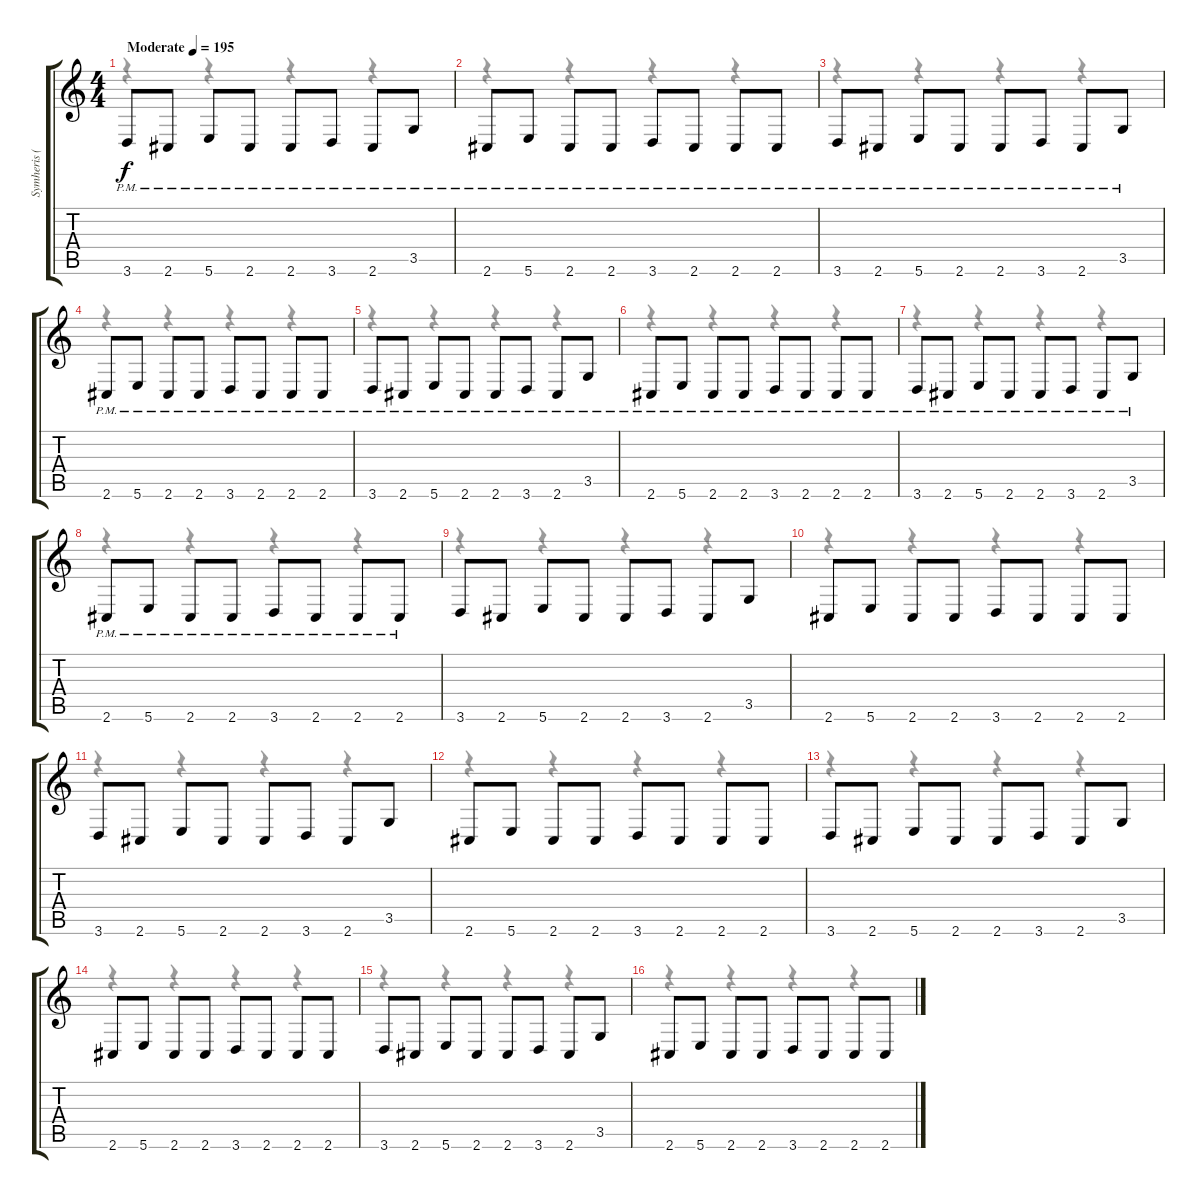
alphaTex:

\track ("Symheris (Lead)" "Symheris (") {instrument distortionguitar}
\staff {score tabs}
\tuning (B3 Gb3 D3 A2 E2 B1) {hide}
\voice
\ts (4 4)
\tempo (195 "Moderate")
\clef g2
\ks c
3.6{pm}.8{dy f instrument distortionguitar} 2.6{pm}.8 5.6{pm}.8 2.6{pm}.8 2.6{pm}.8 3.6{pm}.8 2.6{pm}.8 3.5{pm}.8 |
2.6{pm}.8 5.6{pm}.8 2.6{pm}.8 2.6{pm}.8 3.6{pm}.8 2.6{pm}.8 2.6{pm}.8 2.6{pm}.8 |
3.6{pm}.8 2.6{pm}.8 5.6{pm}.8 2.6{pm}.8 2.6{pm}.8 3.6{pm}.8 2.6{pm}.8 3.5{pm}.8 |
2.6{pm}.8 5.6{pm}.8 2.6{pm}.8 2.6{pm}.8 3.6{pm}.8 2.6{pm}.8 2.6{pm}.8 2.6{pm}.8 |
3.6{pm}.8 2.6{pm}.8 5.6{pm}.8 2.6{pm}.8 2.6{pm}.8 3.6{pm}.8 2.6{pm}.8 3.5{pm}.8 |
2.6{pm}.8 5.6{pm}.8 2.6{pm}.8 2.6{pm}.8 3.6{pm}.8 2.6{pm}.8 2.6{pm}.8 2.6{pm}.8 |
3.6{pm}.8 2.6{pm}.8 5.6{pm}.8 2.6{pm}.8 2.6{pm}.8 3.6{pm}.8 2.6{pm}.8 3.5{pm}.8 |
2.6{pm}.8 5.6{pm}.8 2.6{pm}.8 2.6{pm}.8 3.6{pm}.8 2.6{pm}.8 2.6{pm}.8 2.6{pm}.8 |
3.6.8 2.6.8 5.6.8 2.6.8 2.6.8 3.6.8 2.6.8 3.5.8 |
2.6.8 5.6.8 2.6.8 2.6.8 3.6.8 2.6.8 2.6.8 2.6.8 |
3.6.8 2.6.8 5.6.8 2.6.8 2.6.8 3.6.8 2.6.8 3.5.8 |
2.6.8 5.6.8 2.6.8 2.6.8 3.6.8 2.6.8 2.6.8 2.6.8 |
3.6.8 2.6.8 5.6.8 2.6.8 2.6.8 3.6.8 2.6.8 3.5.8 |
2.6.8 5.6.8 2.6.8 2.6.8 3.6.8 2.6.8 2.6.8 2.6.8 |
3.6.8 2.6.8 5.6.8 2.6.8 2.6.8 3.6.8 2.6.8 3.5.8 |
2.6.8 5.6.8 2.6.8 2.6.8 3.6.8 2.6.8 2.6.8 2.6.8
\voice
\clef g2
\ottava regular
\simile none
\ks c
r.4{dy f} r.4 r.4 r.4 |
r.4 r.4 r.4 r.4 |
r.4 r.4 r.4 r.4 |
r.4 r.4 r.4 r.4 |
r.4 r.4 r.4 r.4 |
r.4 r.4 r.4 r.4 |
r.4 r.4 r.4 r.4 |
r.4 r.4 r.4 r.4 |
r.4 r.4 r.4 r.4 |
r.4 r.4 r.4 r.4 |
r.4 r.4 r.4 r.4 |
r.4 r.4 r.4 r.4 |
r.4 r.4 r.4 r.4 |
r.4 r.4 r.4 r.4 |
r.4 r.4 r.4 r.4 |
r.4 r.4 r.4 r.4
